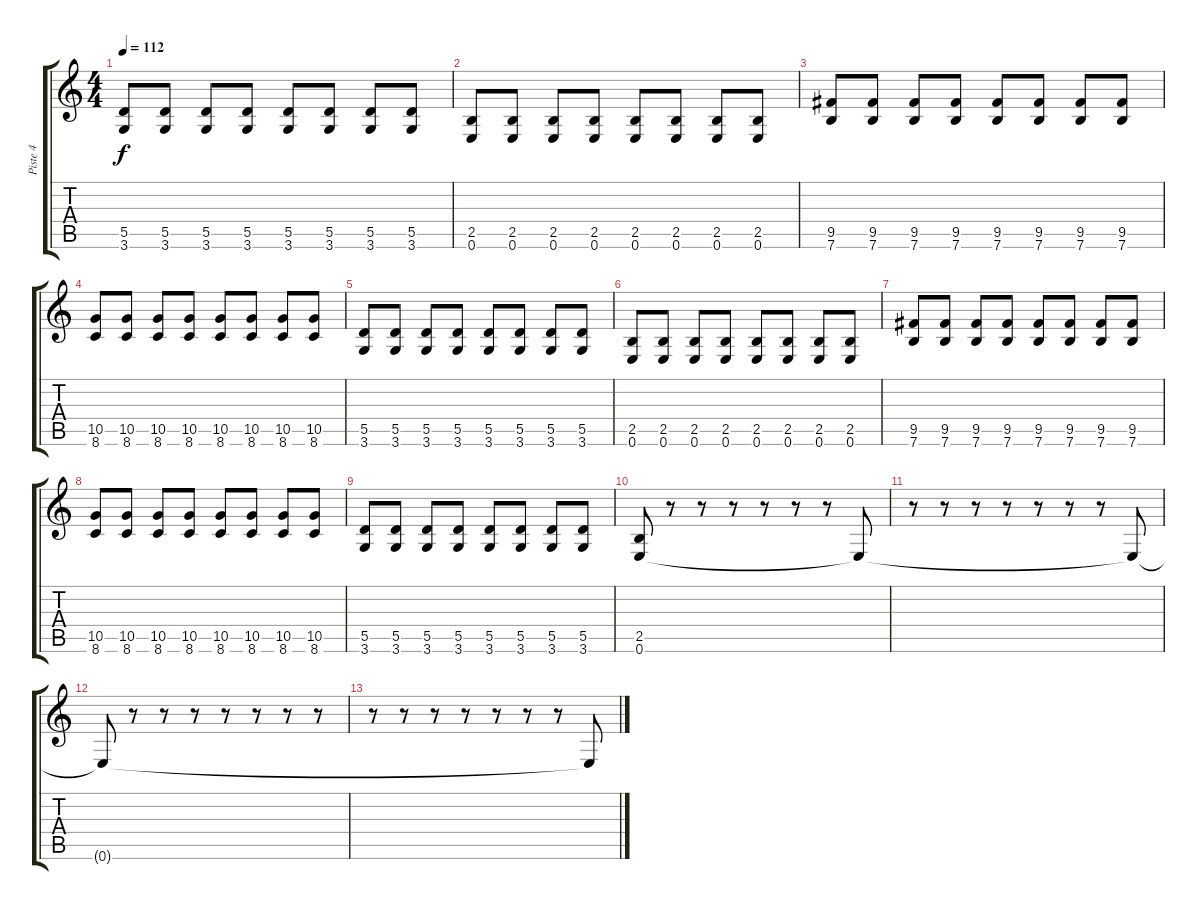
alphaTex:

\track ("Piste 4" "Piste 4") {instrument overdrivenguitar}
\staff {score tabs}
\tuning (E4 B3 G3 D3 A2 E2) {hide}
\ts (4 4)
\tempo 112
\clef g2
\ks c
(5.5 3.6).8{dy f} (5.5 3.6).8 (5.5 3.6).8 (5.5 3.6).8 (5.5 3.6).8 (5.5 3.6).8 (5.5 3.6).8 (5.5 3.6).8 |
(2.5 0.6).8 (2.5 0.6).8 (2.5 0.6).8 (2.5 0.6).8 (2.5 0.6).8 (2.5 0.6).8 (2.5 0.6).8 (2.5 0.6).8 |
(9.5 7.6).8 (9.5 7.6).8 (9.5 7.6).8 (9.5 7.6).8 (9.5 7.6).8 (9.5 7.6).8 (9.5 7.6).8 (9.5 7.6).8 |
(10.5 8.6).8 (10.5 8.6).8 (10.5 8.6).8 (10.5 8.6).8 (10.5 8.6).8 (10.5 8.6).8 (10.5 8.6).8 (10.5 8.6).8 |
(5.5 3.6).8 (5.5 3.6).8 (5.5 3.6).8 (5.5 3.6).8 (5.5 3.6).8 (5.5 3.6).8 (5.5 3.6).8 (5.5 3.6).8 |
(2.5 0.6).8 (2.5 0.6).8 (2.5 0.6).8 (2.5 0.6).8 (2.5 0.6).8 (2.5 0.6).8 (2.5 0.6).8 (2.5 0.6).8 |
(9.5 7.6).8 (9.5 7.6).8 (9.5 7.6).8 (9.5 7.6).8 (9.5 7.6).8 (9.5 7.6).8 (9.5 7.6).8 (9.5 7.6).8 |
(10.5 8.6).8 (10.5 8.6).8 (10.5 8.6).8 (10.5 8.6).8 (10.5 8.6).8 (10.5 8.6).8 (10.5 8.6).8 (10.5 8.6).8 |
(5.5 3.6).8 (5.5 3.6).8 (5.5 3.6).8 (5.5 3.6).8 (5.5 3.6).8 (5.5 3.6).8 (5.5 3.6).8 (5.5 3.6).8 |
(2.5 0.6).8{volume 0} r.8 r.8 r.8 r.8 r.8 r.8 0.6{t}.8 |
r.8 r.8 r.8 r.8 r.8 r.8 r.8 0.6{t}.8 |
0.6{t}.8 r.8 r.8 r.8 r.8 r.8 r.8 r.8 |
r.8 r.8 r.8 r.8 r.8 r.8 r.8 0.6{t}.8
